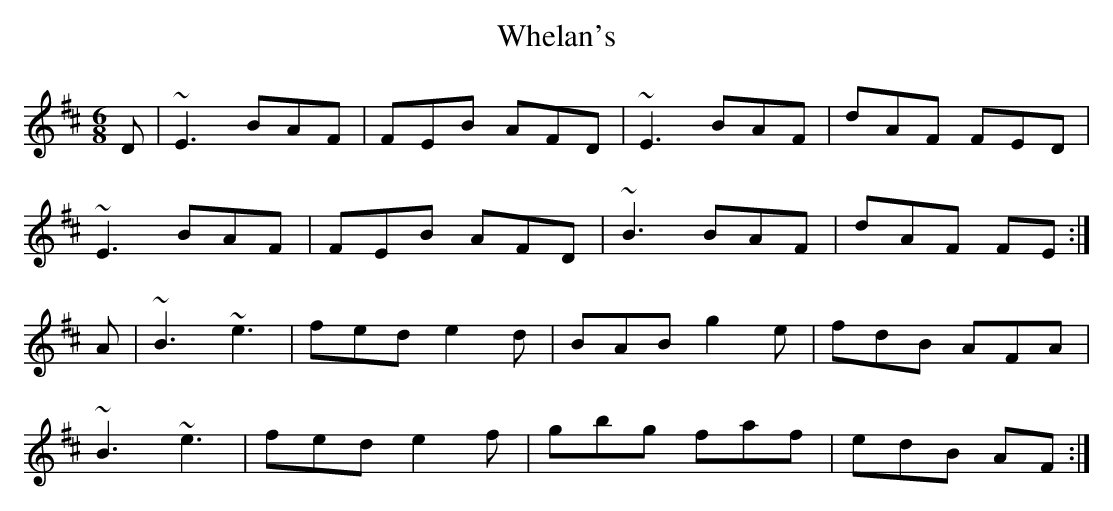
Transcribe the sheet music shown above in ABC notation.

X:1
T:Whelan's
M:6/8
K:Edor
D|~E3 BAF|FEB AFD|~E3 BAF|dAF FED|
~E3 BAF|FEB AFD|~B3 BAF|dAF FE:|
A|~B3 ~e3|fed e2d|BAB g2e|fdB AFA|
~B3 ~e3|fed e2f|gbg faf| edB AF:|
